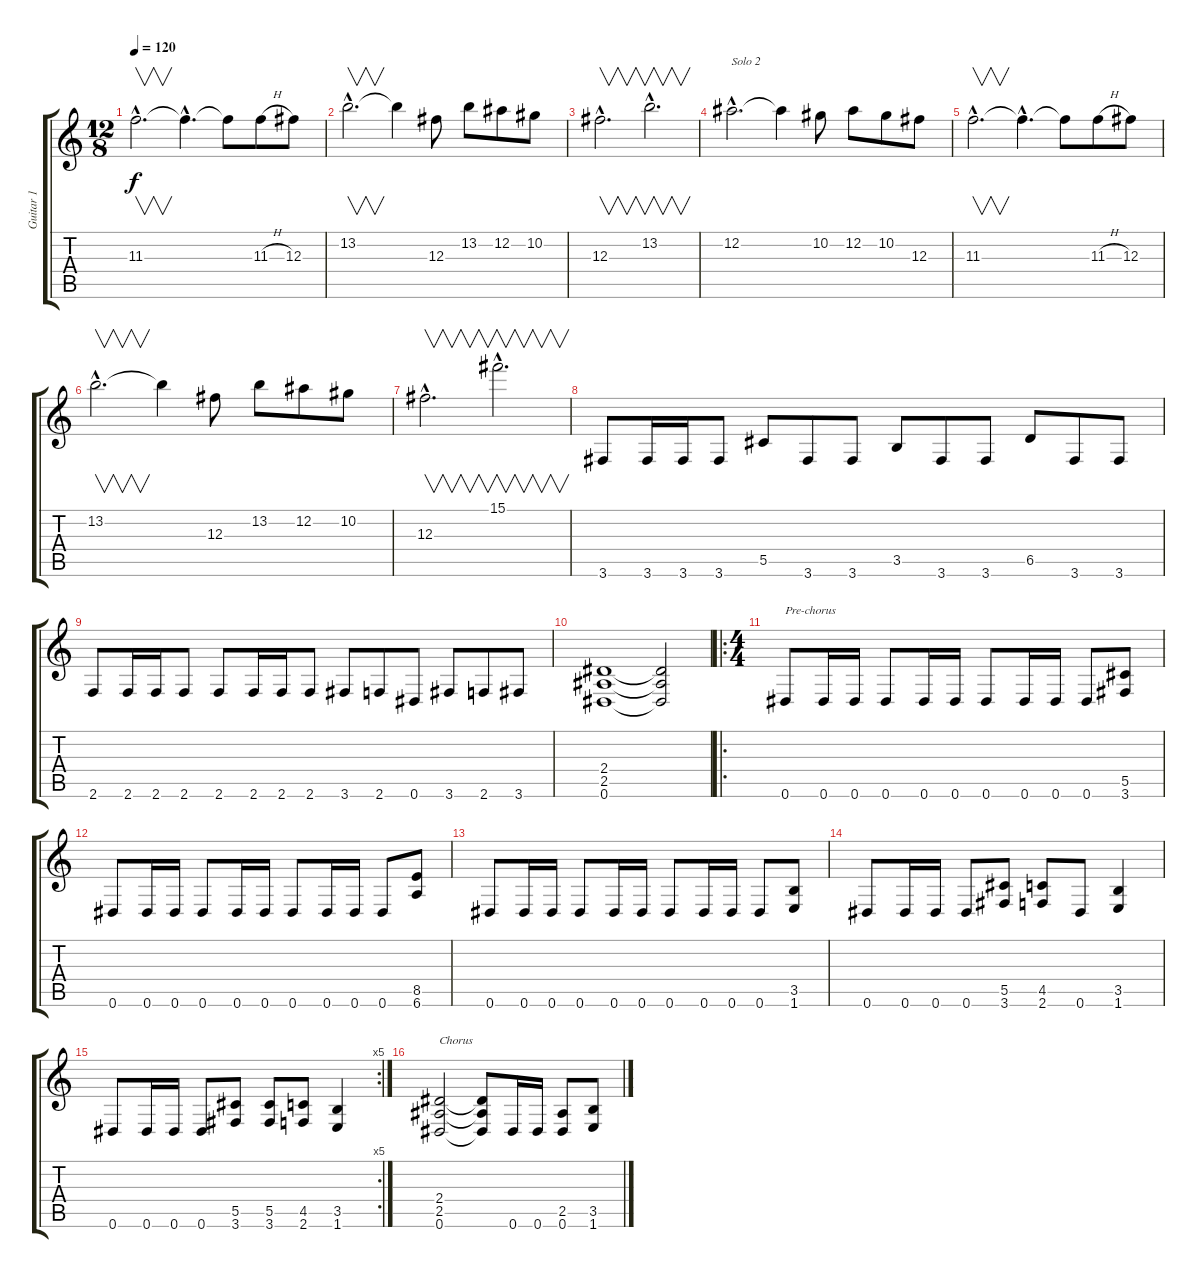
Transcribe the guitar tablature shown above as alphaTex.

\track ("Guitar 1" "Guitar 1") {instrument distortionguitar}
\staff {score tabs}
\tuning (Eb4 Bb3 Gb3 Db3 Ab2 Eb2) {hide}
\ts (12 8)
\tempo 120
\clef g2
\ks c
11.3{hac}.2{v d dy f} 11.3{hac t}.4{d} 11.3{t}.8 11.3{h}.8 12.3.8 |
13.2{hac}.2{v d} 13.2{t}.4 12.3.8 13.2.8 12.2.8 10.2.8 |
12.3{hac}.2{v d} 13.2{hac}.2{v d} |
12.2{hac}.2{d txt "Solo 2"} 12.2{t}.4 10.2.8 12.2.8 10.2.8 12.3.8 |
11.3{hac}.2{v d} 11.3{hac t}.4{d} 11.3{t}.8 11.3{h}.8 12.3.8 |
13.2{hac}.2{v d} 13.2{t}.4 12.3.8 13.2.8 12.2.8 10.2.8 |
12.3{hac}.2{v d} 15.1{hac}.2{v d} |
3.6.8 3.6.16 3.6.16 3.6.8 5.5.8 3.6.8 3.6.8 3.5.8 3.6.8 3.6.8 6.5.8 3.6.8 3.6.8 |
2.6.8 2.6.16 2.6.16 2.6.8 2.6.8 2.6.16 2.6.16 2.6.8 3.6.8 2.6.8 0.6.8 3.6.8 2.6.8 3.6.8 |
(2.4 2.5 0.6).1 (2.4{t} 2.5{t} 0.6{t}).2 |
\ro
\ts (4 4)
0.6.8{txt "Pre-chorus"} 0.6.16 0.6.16 0.6.8 0.6.16 0.6.16 0.6.8 0.6.16 0.6.16 0.6.8 (5.5 3.6).8 |
0.6.8 0.6.16 0.6.16 0.6.8 0.6.16 0.6.16 0.6.8 0.6.16 0.6.16 0.6.8 (8.5 6.6).8 |
0.6.8 0.6.16 0.6.16 0.6.8 0.6.16 0.6.16 0.6.8 0.6.16 0.6.16 0.6.8 (3.5 1.6).8 |
0.6.8 0.6.16 0.6.16 0.6.8 (5.5 3.6).8 (4.5 2.6).8 0.6.8 (3.5 1.6).4 |
\rc 5
0.6.8 0.6.16 0.6.16 0.6.8 (5.5 3.6).8 (5.5 3.6).8 (4.5 2.6).8 (3.5 1.6).4 |
(2.4 2.5 0.6).2{txt "Chorus"} (2.4{t} 2.5{t} 0.6{t}).8 0.6.16 0.6.16 (2.5 0.6).8 (3.5 1.6).8
